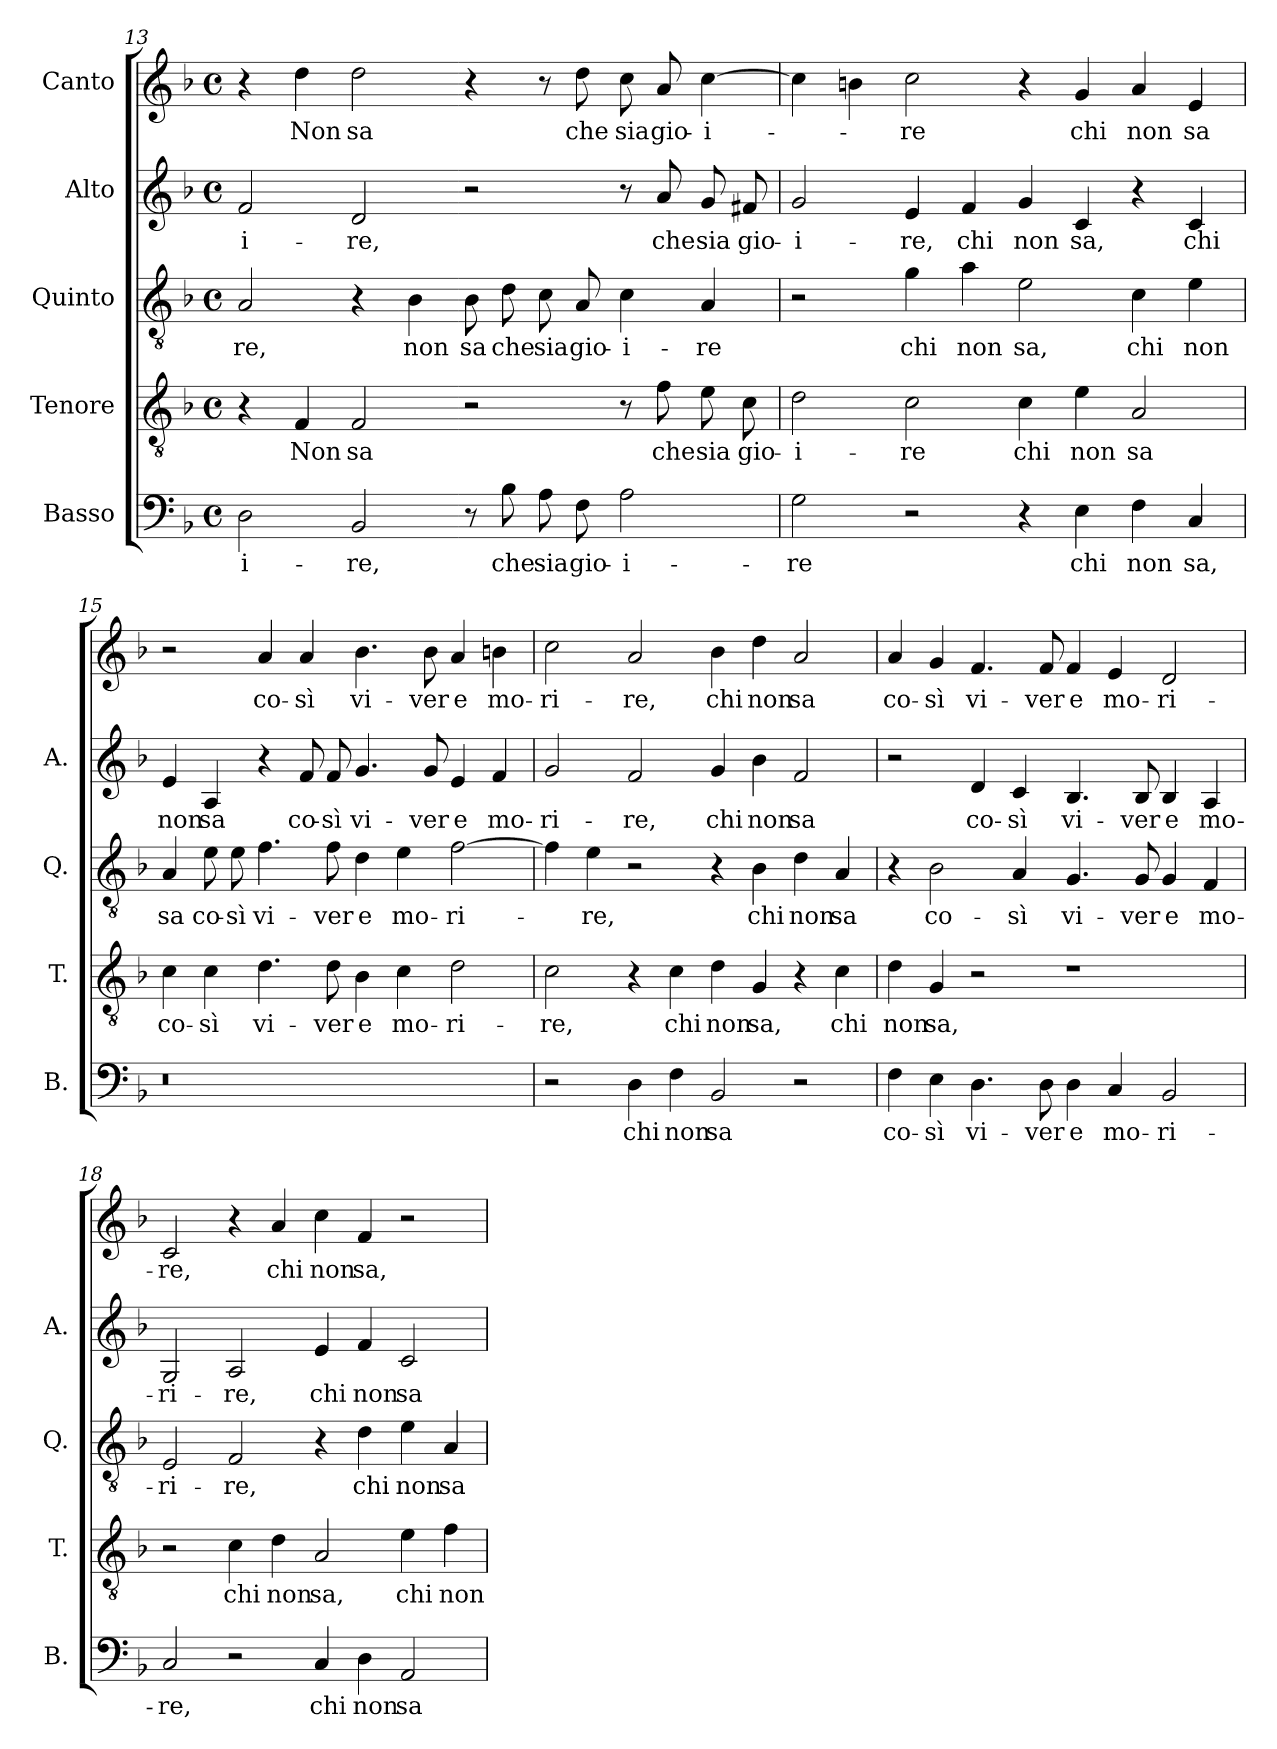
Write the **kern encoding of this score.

**kern	**text	**kern	**text	**kern	**text	**kern	**text	**kern	**text
*part5	*part5	*part4	*part4	*part3	*part3	*part2	*part2	*part1	*part1
*staff5	*staff5	*staff4	*staff4	*staff3	*staff3	*staff2	*staff2	*staff1	*staff1
*I"Basso	*	*I"Tenore	*	*I"Quinto	*	*I"Alto	*	*I"Canto	*
*I'B.	*	*I'T.	*	*I'Q.	*	*I'A.	*	*	*
*clefF4	*	*clefGv2	*	*clefGv2	*	*clefG2	*	*clefG2	*
*k[b-]	*	*k[b-]	*	*k[b-]	*	*k[b-]	*	*k[b-]	*
*F:	*	*F:	*	*F:	*	*F:	*	*F:	*
*M4/4	*	*M4/4	*	*M4/4	*	*M4/4	*	*M4/4	*
*met(c)	*	*met(c)	*	*met(c)	*	*met(c)	*	*met(c)	*
=13	=13	=13	=13	=13	=13	=13	=13	=13	=13
2D\	-i-	4r	.	2A/	-re,	2f/	-i-	4r	.
.	.	4F/	Non	.	.	.	.	4dd\	Non
2BB-/	-re,	2F/	sa	4r	.	2d/	-re,	2dd\	sa
.	.	.	.	4B-\	non	.	.	.	.
8r	.	2r	.	8B-\	sa	2r	.	4r	.
8B-\	che	.	.	8d\	che	.	.	.	.
8A\	sia	.	.	8c\	sia	.	.	8r	.
8F\	gio-	.	.	8A/	gio-	.	.	8dd\	che
2A\	-i-	8r	.	4c\	-i-	8r	.	8cc\	sia
.	.	8f\	che	.	.	8a/	che	8a/	gio-
.	.	8e\	sia	4A/	-re	8g/	sia	[4cc\	-i-
.	.	8c\	gio-	.	.	8f#X/	gio-	.	.
=14	=14	=14	=14	=14	=14	=14	=14	=14	=14
2G\	-re	2d\	-i-	2r	.	2g/	-i-	4cc\]	.
.	.	.	.	.	.	.	.	4bn\	.
2r	.	2c\	-re	4g\	chi	4e/	-re,	2cc\	-re
.	.	.	.	4a\	non	4f/	chi	.	.
4r	.	4c\	chi	2e\	sa,	4g/	non	4r	.
4E\	chi	4e\	non	.	.	4c/	sa,	4g/	chi
4F\	non	2A/	sa	4c\	chi	4r	.	4a/	non
4C/	sa,	.	.	4e\	non	4c/	chi	4e/	sa
=15	=15	=15	=15	=15	=15	=15	=15	=15	=15
!LO:N:vis=0	!	!	!	!	!	!	!	!	!
1r	.	4c\	co-	4A/	sa	4e/	non	2r	.
.	.	4c\	-sì	8e\	co-	4A/	sa	.	.
.	.	.	.	8e\	-sì	.	.	.	.
.	.	4.d\	vi-	4.f\	vi-	4r	.	4a/	co-
.	.	.	.	.	.	8f/	co-	4a/	-sì
.	.	8d\	-ver	8f\	-ver	8f/	-sì	.	.
1ryy	.	4B-\	e	4d\	e	4.g/	vi-	4.b-\	vi-
.	.	4c\	mo-	4e\	mo-	.	.	.	.
.	.	.	.	.	.	8g/	-ver	8b-\	-ver
.	.	2d\	-ri-	[2f\	-ri-	4e/	e	4a/	e
.	.	.	.	.	.	4f/	mo-	4bn\	mo-
=16	=16	=16	=16	=16	=16	=16	=16	=16	=16
2r	.	2c\	-re,	4f\]	.	2g/	-ri-	2cc\	-ri-
.	.	.	.	4e\	-re,	.	.	.	.
4D\	chi	4r	.	2r	.	2f/	-re,	2a/	-re,
4F\	non	4c\	chi	.	.	.	.	.	.
2BB-/	sa	4d\	non	4r	.	4g/	chi	4b-\	chi
.	.	4G/	sa,	4B-\	chi	4b-\	non	4dd\	non
2r	.	4r	.	4d\	non	2f/	sa	2a/	sa
.	.	4c\	chi	4A/	sa	.	.	.	.
=17	=17	=17	=17	=17	=17	=17	=17	=17	=17
4F\	co-	4d\	non	4r	.	2r	.	4a/	co-
4E\	-sì	4G/	sa,	2B-\	co-	.	.	4g/	-sì
4.D\	vi-	2r	.	.	.	4d/	co-	4.f/	vi-
.	.	.	.	4A/	-sì	4c/	-sì	.	.
8D\	-ver	.	.	.	.	.	.	8f/	-ver
4D\	e	1r	.	4.G/	vi-	4.B-/	vi-	4f/	e
4C/	mo-	.	.	.	.	.	.	4e/	mo-
.	.	.	.	8G/	-ver	8B-/	-ver	.	.
2BB-/	-ri-	.	.	4G/	e	4B-/	e	2d/	-ri-
.	.	.	.	4F/	mo-	4A/	mo-	.	.
=18	=18	=18	=18	=18	=18	=18	=18	=18	=18
2C/	-re,	2r	.	2E/	-ri-	2G/	-ri-	2c/	-re,
2r	.	4c\	chi	2F/	-re,	2A/	-re,	4r	.
.	.	4d\	non	.	.	.	.	4a/	chi
4C/	chi	2A/	sa,	4r	.	4e/	chi	4cc\	non
4D\	non	.	.	4d\	chi	4f/	non	4f/	sa,
2AA/	sa	4e\	chi	4e\	non	2c/	sa	2r	.
.	.	4f\	non	4A/	sa	.	.	.	.
=	=	=	=	=	=	=	=	=	=
*-	*-	*-	*-	*-	*-	*-	*-	*-	*-
